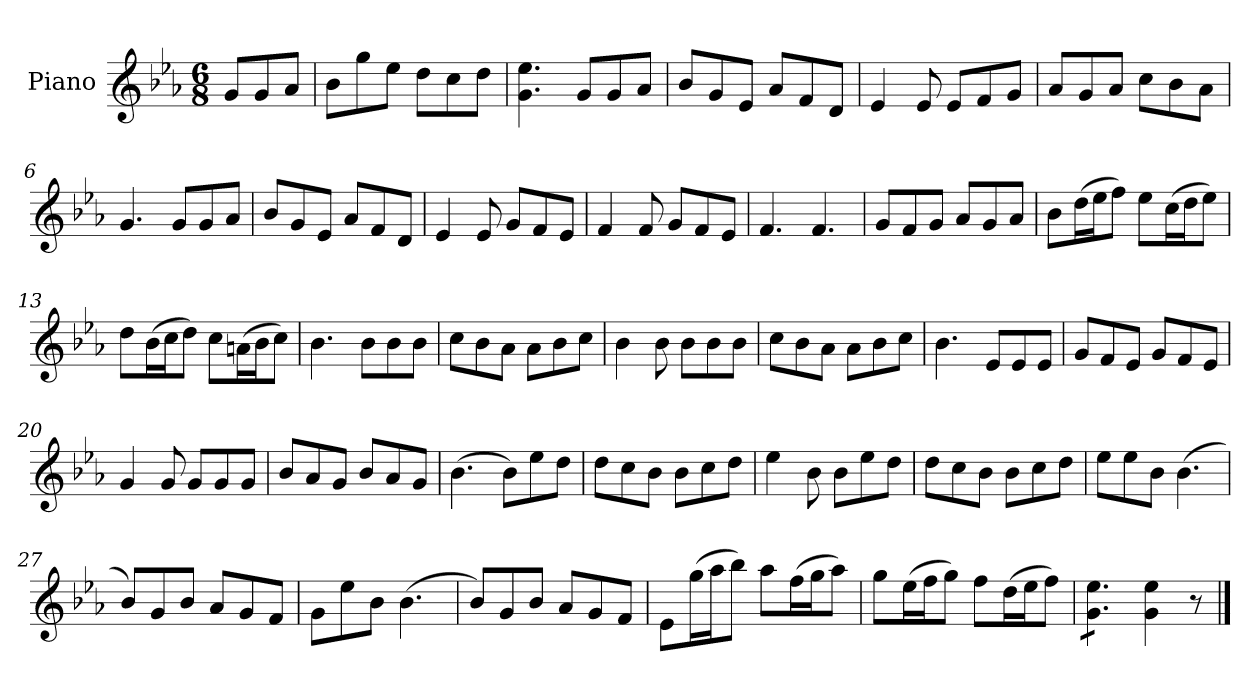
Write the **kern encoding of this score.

**kern
*part1
*staff1
*I"Piano
*I'Pno.
*clefG2
*k[b-e-a-]
*M6/8
=
8g/L
8g/
8a-/J
=1
8b-\L
8gg\
8ee-\J
8dd\L
8cc\
8dd\J
=2
4.g\ 4.ee-\
8g/L
8g/
8a-/J
=3
8b-/L
8g/
8e-/J
8a-/L
8f/
8d/J
=4
4e-/
8e-/
8e-/L
8f/
8g/J
=5
8a-/L
8g/
8a-/J
8cc\L
8b-\
8a-\J
=6
4.g/
8g/L
8g/
8a-/J
=7
8b-/L
8g/
8e-/J
8a-/L
8f/
8d/J
!!LO:LB:g=z
=8
4e-/
8e-/
8g/L
8f/
8e-/J
=9
4f/
8f/
8g/L
8f/
8e-/J
=10
4.f/
4.f/
=11
8g/L
8f/
8g/J
8a-/L
8g/
8a-/J
=12
8b-\L
(>16dd\L
16ee-\J
8ff\J)
8ee-\L
(>16cc\L
16dd\J
8ee-\J)
=13
8dd\L
(>16b-\L
16cc\J
8dd\J)
8cc\L
(>16an\L
16b-\J
8cc\J)
=14
4.b-\
8b-\L
8b-\
8b-\J
!!LO:LB:g=z
=15
8cc\L
8b-\
8a-\J
8a-\L
8b-\
8cc\J
!!LO:LB:g=z
=16
4b-\
8b-\
8b-\L
8b-\
8b-\J
=17
8cc\L
8b-\
8a-\J
8a-\L
8b-\
8cc\J
=18
4.b-\
8e-/L
8e-/
8e-/J
=19
8g/L
8f/
8e-/J
8g/L
8f/
8e-/J
=20
4g/
8g/
8g/L
8g/
8g/J
=21
8b-/L
8a-/
8g/J
8b-/L
8a-/
8g/J
=22
(>4.b-\
8b-\L)
8ee-\
8dd\J
=23
8dd\L
8cc\
8b-\J
8b-\L
8cc\
8dd\J
!!LO:LB:g=z
=24
4ee-\
8b-\
8b-\L
8ee-\
8dd\J
=25
8dd\L
8cc\
8b-\J
8b-\L
8cc\
8dd\J
=26
8ee-\L
8ee-\
8b-\J
(>4.b-\
=27
8b-/L)
8g/
8b-/J
8a-/L
8g/
8f/J
=28
8g\L
8ee-\
8b-\J
(>4.b-\
=29
8b-/L)
8g/
8b-/J
8a-/L
8g/
8f/J
=30
8e-\L
(>16gg\L
16aa-\J
8bb-\J)
8aa-\L
(>16ff\L
16gg\J
8aa-\J)
!!LO:LB:g=z
=31
8gg\L
(>16ee-\L
16ff\J
8gg\J)
8ff\L
(>16dd\L
16ee-\J
8ff\J)
=32
*tremolo
8g\ 8ee-\L
8g\ 8ee-\
8g\ 8ee-\J
*Xtremolo
4g\ 4ee-\
8r
==
*-
